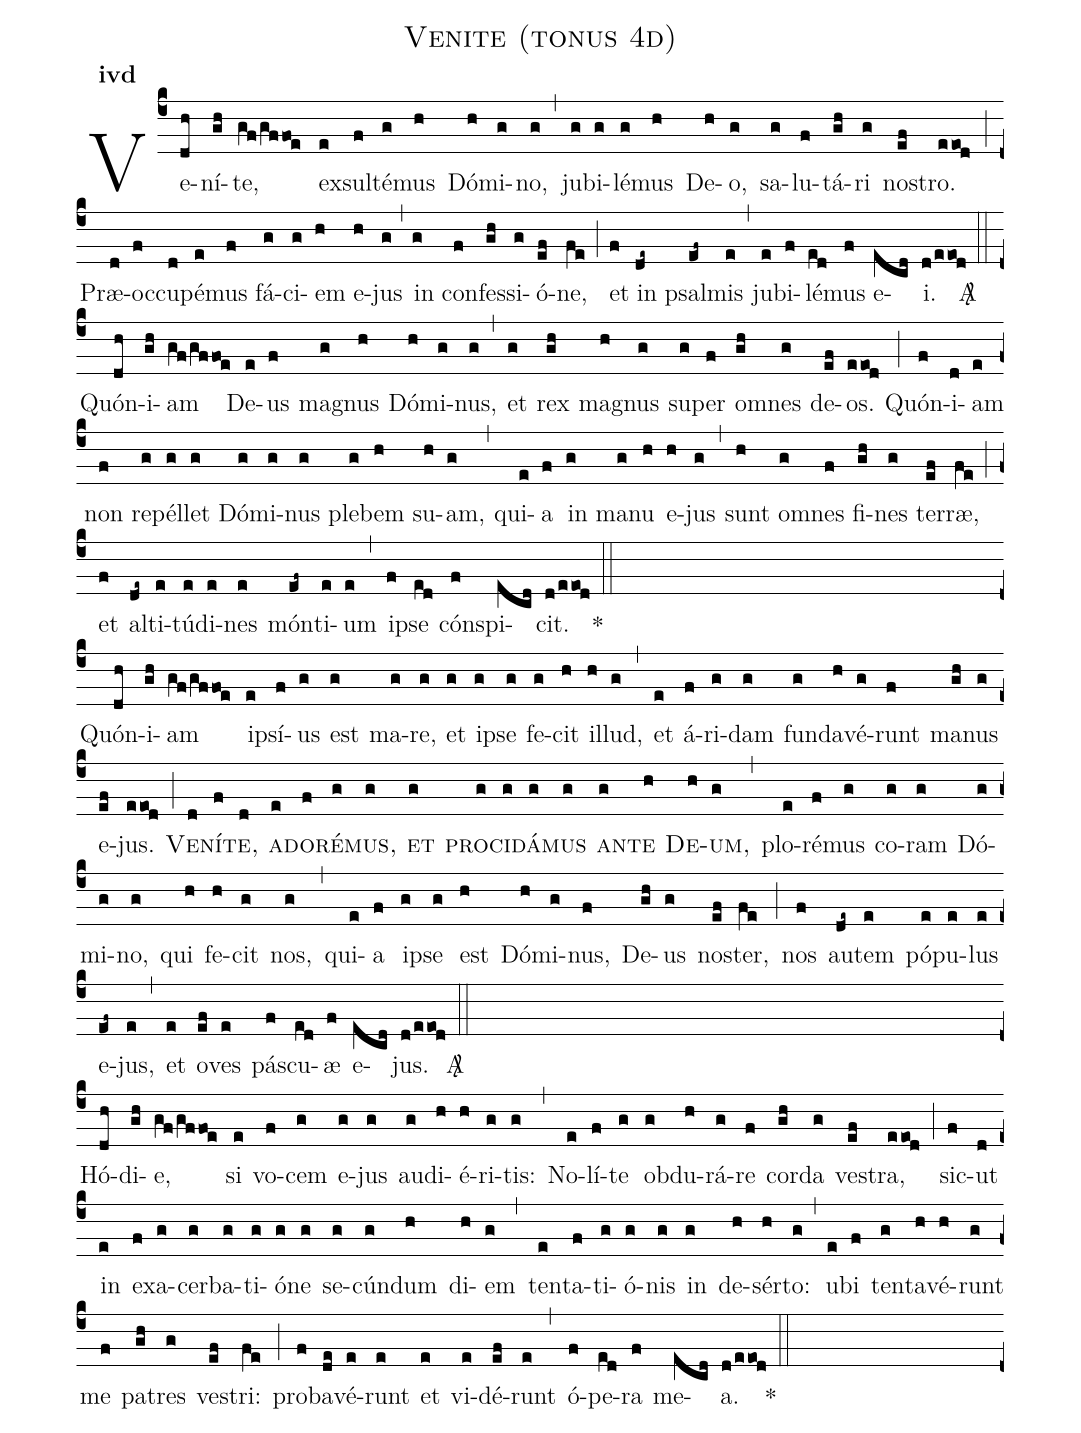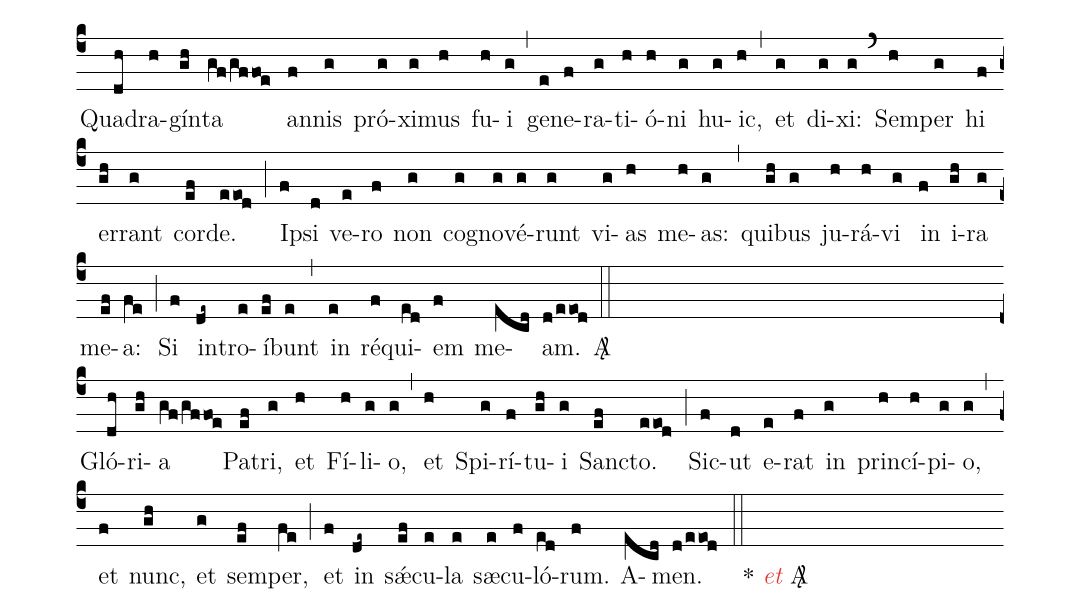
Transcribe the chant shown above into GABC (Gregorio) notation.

name:Venite (tonus 4d);
office-part:ps;
mode:4d;
%%
initial-style: 1;
name: Venite;
mode: 4;
office-part: Psalmus;
annotation: Ps. XCIV;
annotation: iv d;
%%
(c4) Ve(dh)ní(gh)te,(gf/gffoe) ex(e)sul(f)té(g)mus(h) Dó(h)mi(g)no,(g) (,) ju(g)bi(g)lé(g)mus(h) De(h)o,(g) sa(g)lu(f)tá(gh)ri(g) nos(ef)tro.(eeod) (;) Præ(d)oc(f)cu(d)pé(e)mus(f) fá(g)ci(g)em(h) e(h)jus(g) (,) in(g) con(f)fes(gh)si(g)ó(ef)ne,(fe) (;) et(f) in(de~) psal(ef~)mis(e) (,) ju(e)bi(f)lé(ed)mus(f) e(ecd)i.(d/eeod) <sp>A/</sp>(::) (Z)

Quón(dh)i(gh)am(gf/gffoe) De(e)us(f) ma(g)gnus(h) Dó(h)mi(g)nus,(g) (,) et(g) rex(gh) ma(h)gnus(g) su(g)per(f) om(gh)nes(g) de(ef)os.(eeod) (;) Quón(f)i(d)am(e) non(f) re(g)pél(g)let(g) Dó(g)mi(g)nus(g) ple(g)bem(h) su(h)am,(g) (,) qui(e)a(f) in(g) ma(g)nu(h) e(h)jus(g) (,) sunt(h) om(g)nes(f) fi(gh)nes(g) ter(ef)ræ,(fe) (;) et(f) al(de~)ti(e)tú(e)di(e)nes(e) món(ef~)ti(e)um(e) (,) ip(f)se(ed) cón(f)spi(ecd)cit.(d/eeod) <sp>*</sp>(::) (Z)

Quón(dh)i(gh)am(gf/gffoe) ip(e)sí(f)us(g) est(g) ma(g)re,(g) et(g) ip(g)se(g) fe(g)cit(h) il(h)lud,(g) (,) et(e) á(f)ri(g)dam(g) fun(g)da(h)vé(g)runt(f) ma(gh)nus(g) e(ef)jus.(eeod) (;) <sc>Ve(d)ní(f)te,(d) ad(e)o(f)ré(g)mus,(g) et(g) pro(g)ci(g)dá(g)mus(g) an(g)te(h) De(h)um,</sc>(g) (,) plo(e)ré(f)mus(g) co(g)ram(g) Dó(g)mi(g)no,(g) qui(h) fe(h)cit(g) nos,(g) (,) qui(e)a(f) ip(g)se(g) est(h) Dó(h)mi(g)nus,(f) De(gh)us(g) nos(ef)ter,(fe) (;) nos(f) au(de~)tem(e) pó(e)pu(e)lus(e) e(ef~)jus,(e) (,) et(e) o(ef)ves(e) pás(f)cu(ed)æ(f) e(ecd)jus.(d/eeod) <sp>A/</sp>(::) (Z)

Hó(dh)di(gh)e,(gf/gffoe) si(e) vo(f)cem(g) e(g)jus(g) au(g)di(h)é(h)ri(g)tis:(g) (,) No(e)lí(f)te(g) ob(g)du(h)rá(g)re(f) cor(gh)da(g) ves(ef)tra,(eeod) (;) sic(f)ut(d) in(e) ex(f)a(g)cer(g)ba(g)ti(g)ó(g)ne(g) se(g)cún(g)dum(h) di(h)em(g) (,) ten(e)ta(f)ti(g)ó(g)nis(g) in(g) de(h)sér(h)to:(g) (,) u(e)bi(f) ten(g)ta(h)vé(h)runt(g) me(f) pa(gh)tres(g) ves(ef)tri:(fe) (;) pro(f)ba(de)vé(e)runt(e) et(e) vi(e)dé(ef)runt(e) (,) ó(f)pe(ed)ra(f) me(ecd)a.(d/eeod) <sp>*</sp>(::) (Z)

Qua(dh)dra(h)gín(gh)ta(gf/gffoe) an(f)nis(g) pró(g)xi(g)mus(h) fu(h)i(g) (,) ge(e)ne(f)ra(g)ti(h)ó(h)ni(g) hu(g)ic,(h) (,) et(g) di(g)xi:(g) (`) Sem(h)per(g) hi(f) er(gh)rant(g) cor(ef)de.(eeod) (;) Ip(f)si(d) ve(e)ro(f) non(g) co(g)gno(g)vé(g)runt(g) vi(g)as(h) me(h)as:(g) (,) qui(gh)bus(g) ju(h)rá(h)vi(g) in(f) i(gh)ra(g) me(ef)a:(fe) (;) Si(f) in(de~)tro(e)í(ef)bunt(e) (,) in(e) ré(f)qui(ed)em(f) me(ecd)am.(d/eeod) <sp>A/</sp>(::) (Z)

Gló(dh)ri(gh)a(gf/gffoe) Pa(ef)tri,(g) et(h) Fí(h)li(g)o,(g) (,) et(h) Spi(g)rí(f)tu(gh)i(g) Sanc(ef)to.(eeod) (;) Sic(f)ut(d) e(e)rat(f) in(g) prin(h)cí(h)pi(g)o,(g) (,) et(f) nunc,(gh) et(g) sem(ef)per,(fe) (;) et(f) in(de~) sǽ(ef)cu(e)la(e) sæ(e)cu(f)ló(ed)rum.(f) A(ecd)men.(d/eeod) (::) <sp>*</sp> <c><i>et</i></c> <sp>A/</sp>( )
